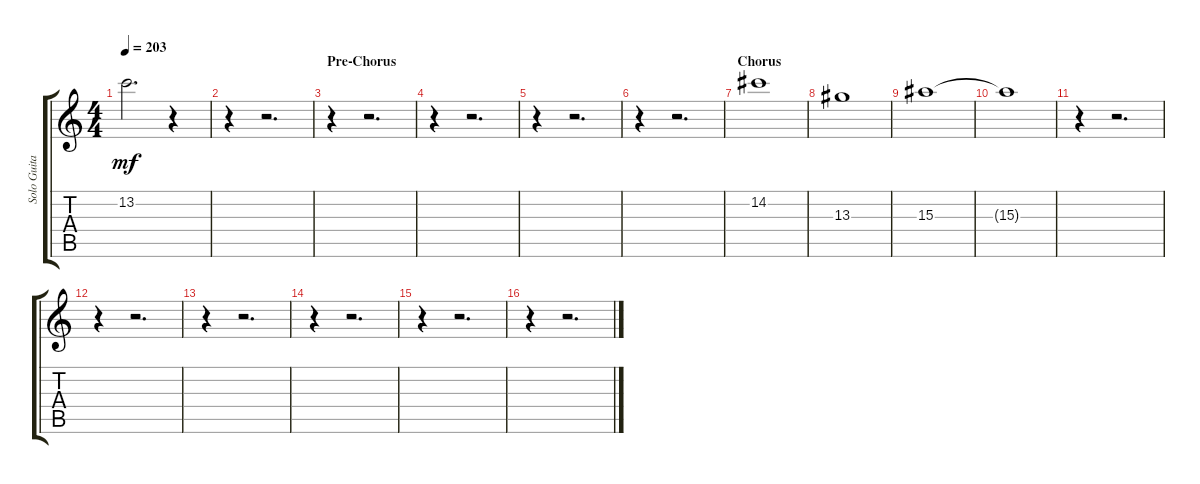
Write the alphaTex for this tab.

\track ("Solo Guitar" "Solo Guita") {instrument distortionguitar}
\staff {score tabs}
\tuning (E4 B3 G3 D3 A2 E2) {hide}
\ts (4 4)
\tempo 203
\clef g2
\ks c
13.2.2{d dy mf} r.4 |
r.4 r.2{d} |
\section ("" "Pre-Chorus")
r.4 r.2{d} |
r.4 r.2{d} |
r.4 r.2{d} |
r.4 r.2{d} |
\section ("" "Chorus")
14.2.1 |
13.3.1 |
15.3.1 |
15.3{t}.1 |
r.4 r.2{d} |
r.4 r.2{d} |
r.4 r.2{d} |
r.4 r.2{d} |
r.4 r.2{d} |
r.4 r.2{d}
